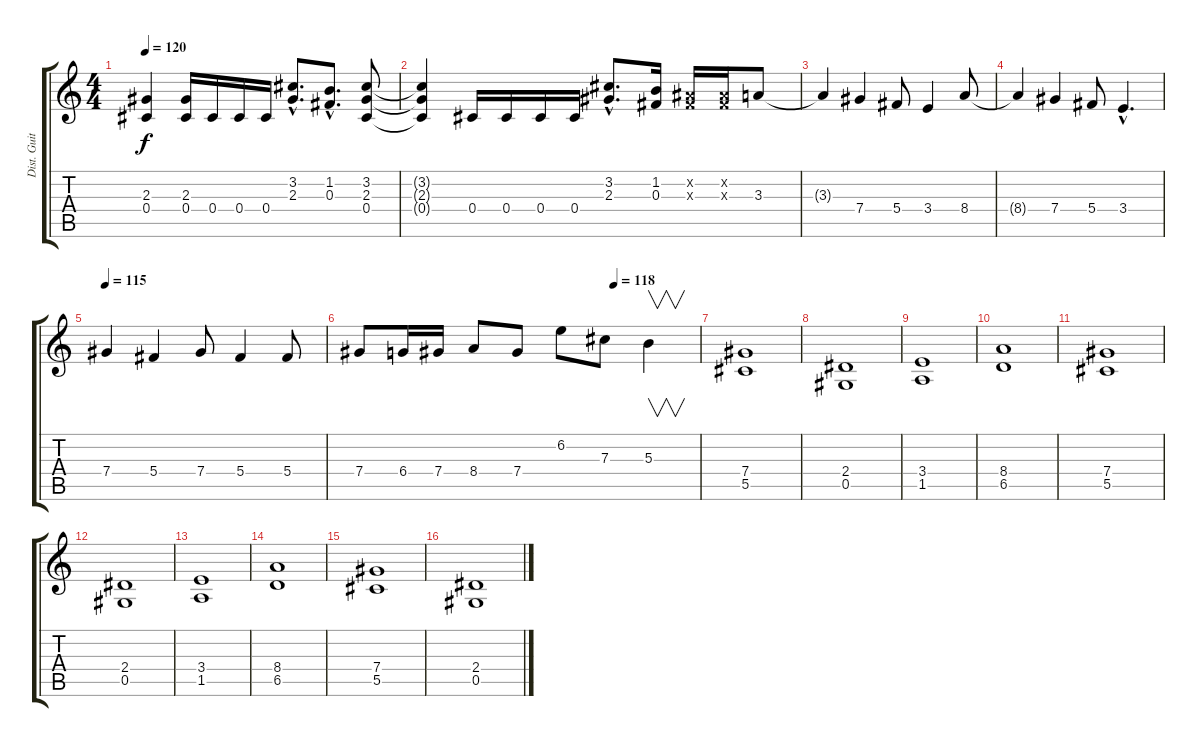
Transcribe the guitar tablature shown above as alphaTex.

\track ("Dist. Guitar 2" "Dist. Guit") {instrument distortionguitar}
\staff {score tabs}
\tuning (Eb4 Bb3 Gb3 Db3 Ab2 Eb2) {hide}
\ts (4 4)
\tempo 120
\clef g2
\ks c
(2.3{t} 0.4{t}).4{dy f} (2.3 0.4).16 0.4.16 0.4.16 0.4.16 (3.2{hac} 2.3{hac}).8{d} (1.2{hac} 0.3{hac}).8{d} (3.2 2.3 0.4).8 |
(3.2{t} 2.3{t} 0.4{t}).4 0.4.16 0.4.16 0.4.16 0.4.16 (3.2{hac} 2.3{hac}).8{d} (1.2 0.3).16 (0.2{x} 0.3{x}).16 (0.2{x} 0.3{x}).16 3.3.8 |
3.3{t}.4 7.4.4 5.4.8 3.4.4 8.4.8 |
8.4{t}.4 7.4.4 5.4.8 3.4{hac}.4{d} |
\tempo 115
7.4.4 5.4.4 7.4.8 5.4.4 5.4.8 |
\tempo (118 0.75)
7.4.8 6.4.16 7.4.16 8.4.8 7.4.8 6.2.8 7.3.8 5.3.4{v} |
(7.4 5.5).1 |
(2.4 0.5).1 |
(3.4 1.5).1 |
(8.4 6.5).1 |
(7.4 5.5).1 |
(2.4 0.5).1 |
(3.4 1.5).1 |
(8.4 6.5).1 |
(7.4 5.5).1 |
(2.4 0.5).1
